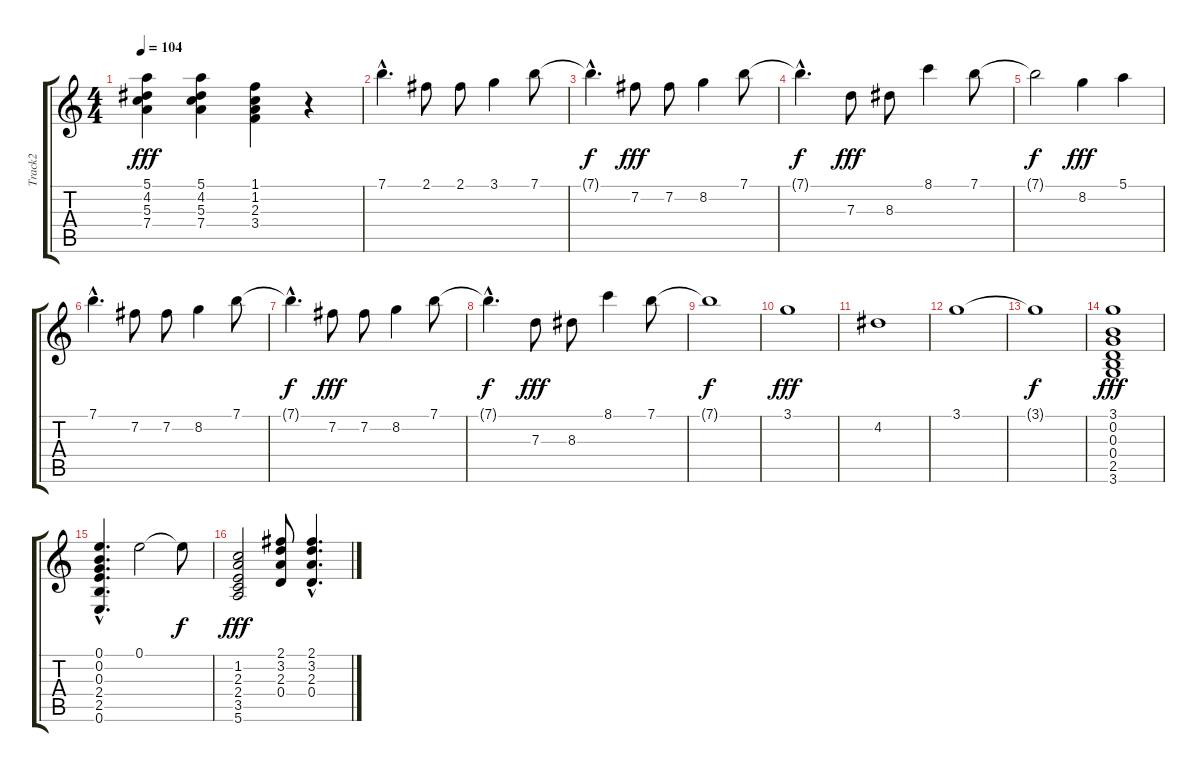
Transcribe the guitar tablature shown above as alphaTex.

\track ("Track2" "Track2") {instrument electricguitarclean}
\staff {score tabs}
\tuning (E4 B3 G3 D3 A2 E2) {hide}
\ts (4 4)
\tempo 104
\clef g2
\ks c
(5.1 4.2 5.3 7.4).4{dy fff} (5.1 4.2 5.3 7.4).4 (1.1 1.2 2.3 3.4).4 r.4 |
7.1{hac}.4{d volume 16 instrument guitarharmonics} 2.1.8 2.1.8 3.1.4 7.1.8 |
7.1{hac t}.4{d dy f} 7.2.8{dy fff} 7.2.8 8.2.4 7.1.8 |
7.1{hac t}.4{d dy f} 7.3.8{dy fff} 8.3.8 8.1.4 7.1.8 |
7.1{t}.2{dy f} 8.2.4{dy fff} 5.1.4 |
7.1{hac}.4{d} 7.2.8 7.2.8 8.2.4 7.1.8 |
7.1{hac t}.4{d dy f} 7.2.8{dy fff} 7.2.8 8.2.4 7.1.8 |
7.1{hac t}.4{d dy f} 7.3.8{dy fff} 8.3.8 8.1.4 7.1.8 |
7.1{t}.1{dy f} |
3.1.1{dy fff} |
4.2.1 |
3.1.1 |
3.1{t}.1{dy f} |
(3.1 0.2 0.3 0.4 2.5 3.6).1{dy fff volume 10 instrument electricguitarclean} |
(0.1{hac} 0.2{hac} 0.3{hac} 2.4{hac} 2.5{hac} 0.6{hac}).4{d} 0.1.2 0.1{t}.8{dy f} |
(1.2 2.3 2.4 3.5 5.6).2{dy fff} (2.1 3.2 2.3 0.4).8 (2.1{hac} 3.2{hac} 2.3{hac} 0.4{hac}).4{d}
